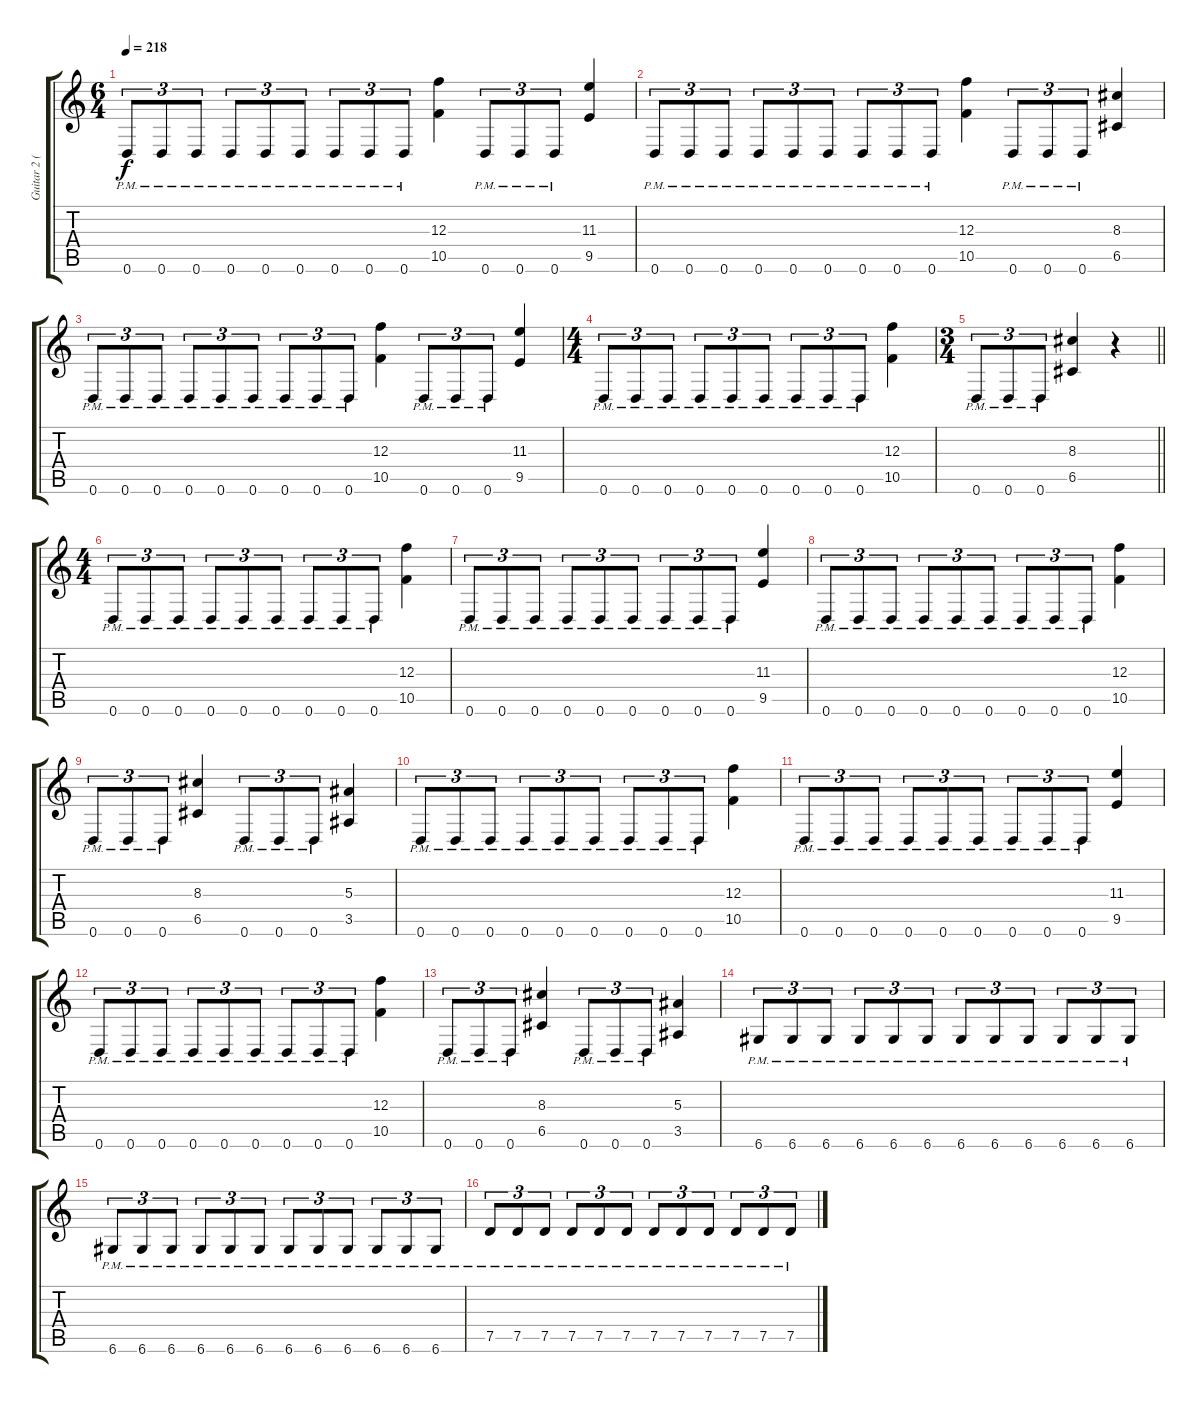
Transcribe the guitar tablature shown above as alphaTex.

\track ("Guitar 2 (Ale)" "Guitar 2 (") {instrument distortionguitar}
\staff {score tabs}
\tuning (D4 A3 F3 C3 G2 D2) {hide}
\ts (6 4)
\tempo 218
\clef g2
\ks c
0.6{pm}.8{tu (3 2) dy f} 0.6{pm}.8{tu (3 2)} 0.6{pm}.8{tu (3 2)} 0.6{pm}.8{tu (3 2)} 0.6{pm}.8{tu (3 2)} 0.6{pm}.8{tu (3 2)} 0.6{pm}.8{tu (3 2)} 0.6{pm}.8{tu (3 2)} 0.6{pm}.8{tu (3 2)} (12.3 10.5).4 0.6{pm}.8{tu (3 2)} 0.6{pm}.8{tu (3 2)} 0.6{pm}.8{tu (3 2)} (11.3 9.5).4 |
0.6{pm}.8{tu (3 2)} 0.6{pm}.8{tu (3 2)} 0.6{pm}.8{tu (3 2)} 0.6{pm}.8{tu (3 2)} 0.6{pm}.8{tu (3 2)} 0.6{pm}.8{tu (3 2)} 0.6{pm}.8{tu (3 2)} 0.6{pm}.8{tu (3 2)} 0.6{pm}.8{tu (3 2)} (12.3 10.5).4 0.6{pm}.8{tu (3 2)} 0.6{pm}.8{tu (3 2)} 0.6{pm}.8{tu (3 2)} (8.3 6.5).4 |
0.6{pm}.8{tu (3 2)} 0.6{pm}.8{tu (3 2)} 0.6{pm}.8{tu (3 2)} 0.6{pm}.8{tu (3 2)} 0.6{pm}.8{tu (3 2)} 0.6{pm}.8{tu (3 2)} 0.6{pm}.8{tu (3 2)} 0.6{pm}.8{tu (3 2)} 0.6{pm}.8{tu (3 2)} (12.3 10.5).4 0.6{pm}.8{tu (3 2)} 0.6{pm}.8{tu (3 2)} 0.6{pm}.8{tu (3 2)} (11.3 9.5).4 |
\ts (4 4)
0.6{pm}.8{tu (3 2)} 0.6{pm}.8{tu (3 2)} 0.6{pm}.8{tu (3 2)} 0.6{pm}.8{tu (3 2)} 0.6{pm}.8{tu (3 2)} 0.6{pm}.8{tu (3 2)} 0.6{pm}.8{tu (3 2)} 0.6{pm}.8{tu (3 2)} 0.6{pm}.8{tu (3 2)} (12.3 10.5).4 |
\ts (3 4)
\barLineRight lightlight
0.6{pm}.8{tu (3 2)} 0.6{pm}.8{tu (3 2)} 0.6{pm}.8{tu (3 2)} (8.3 6.5).4 r.4 |
\ts (4 4)
0.6{pm}.8{tu (3 2)} 0.6{pm}.8{tu (3 2)} 0.6{pm}.8{tu (3 2)} 0.6{pm}.8{tu (3 2)} 0.6{pm}.8{tu (3 2)} 0.6{pm}.8{tu (3 2)} 0.6{pm}.8{tu (3 2)} 0.6{pm}.8{tu (3 2)} 0.6{pm}.8{tu (3 2)} (12.3 10.5).4 |
0.6{pm}.8{tu (3 2)} 0.6{pm}.8{tu (3 2)} 0.6{pm}.8{tu (3 2)} 0.6{pm}.8{tu (3 2)} 0.6{pm}.8{tu (3 2)} 0.6{pm}.8{tu (3 2)} 0.6{pm}.8{tu (3 2)} 0.6{pm}.8{tu (3 2)} 0.6{pm}.8{tu (3 2)} (11.3 9.5).4 |
0.6{pm}.8{tu (3 2)} 0.6{pm}.8{tu (3 2)} 0.6{pm}.8{tu (3 2)} 0.6{pm}.8{tu (3 2)} 0.6{pm}.8{tu (3 2)} 0.6{pm}.8{tu (3 2)} 0.6{pm}.8{tu (3 2)} 0.6{pm}.8{tu (3 2)} 0.6{pm}.8{tu (3 2)} (12.3 10.5).4 |
0.6{pm}.8{tu (3 2)} 0.6{pm}.8{tu (3 2)} 0.6{pm}.8{tu (3 2)} (8.3 6.5).4 0.6{pm}.8{tu (3 2)} 0.6{pm}.8{tu (3 2)} 0.6{pm}.8{tu (3 2)} (5.3 3.5).4 |
0.6{pm}.8{tu (3 2)} 0.6{pm}.8{tu (3 2)} 0.6{pm}.8{tu (3 2)} 0.6{pm}.8{tu (3 2)} 0.6{pm}.8{tu (3 2)} 0.6{pm}.8{tu (3 2)} 0.6{pm}.8{tu (3 2)} 0.6{pm}.8{tu (3 2)} 0.6{pm}.8{tu (3 2)} (12.3 10.5).4 |
0.6{pm}.8{tu (3 2)} 0.6{pm}.8{tu (3 2)} 0.6{pm}.8{tu (3 2)} 0.6{pm}.8{tu (3 2)} 0.6{pm}.8{tu (3 2)} 0.6{pm}.8{tu (3 2)} 0.6{pm}.8{tu (3 2)} 0.6{pm}.8{tu (3 2)} 0.6{pm}.8{tu (3 2)} (11.3 9.5).4 |
0.6{pm}.8{tu (3 2)} 0.6{pm}.8{tu (3 2)} 0.6{pm}.8{tu (3 2)} 0.6{pm}.8{tu (3 2)} 0.6{pm}.8{tu (3 2)} 0.6{pm}.8{tu (3 2)} 0.6{pm}.8{tu (3 2)} 0.6{pm}.8{tu (3 2)} 0.6{pm}.8{tu (3 2)} (12.3 10.5).4 |
0.6{pm}.8{tu (3 2)} 0.6{pm}.8{tu (3 2)} 0.6{pm}.8{tu (3 2)} (8.3 6.5).4 0.6{pm}.8{tu (3 2)} 0.6{pm}.8{tu (3 2)} 0.6{pm}.8{tu (3 2)} (5.3 3.5).4 |
6.6{pm}.8{tu (3 2)} 6.6{pm}.8{tu (3 2)} 6.6{pm}.8{tu (3 2)} 6.6{pm}.8{tu (3 2)} 6.6{pm}.8{tu (3 2)} 6.6{pm}.8{tu (3 2)} 6.6{pm}.8{tu (3 2)} 6.6{pm}.8{tu (3 2)} 6.6{pm}.8{tu (3 2)} 6.6{pm}.8{tu (3 2)} 6.6{pm}.8{tu (3 2)} 6.6{pm}.8{tu (3 2)} |
6.6{pm}.8{tu (3 2)} 6.6{pm}.8{tu (3 2)} 6.6{pm}.8{tu (3 2)} 6.6{pm}.8{tu (3 2)} 6.6{pm}.8{tu (3 2)} 6.6{pm}.8{tu (3 2)} 6.6{pm}.8{tu (3 2)} 6.6{pm}.8{tu (3 2)} 6.6{pm}.8{tu (3 2)} 6.6{pm}.8{tu (3 2)} 6.6{pm}.8{tu (3 2)} 6.6{pm}.8{tu (3 2)} |
7.5{pm}.8{tu (3 2)} 7.5{pm}.8{tu (3 2)} 7.5{pm}.8{tu (3 2)} 7.5{pm}.8{tu (3 2)} 7.5{pm}.8{tu (3 2)} 7.5{pm}.8{tu (3 2)} 7.5{pm}.8{tu (3 2)} 7.5{pm}.8{tu (3 2)} 7.5{pm}.8{tu (3 2)} 7.5{pm}.8{tu (3 2)} 7.5{pm}.8{tu (3 2)} 7.5{pm}.8{tu (3 2)}
